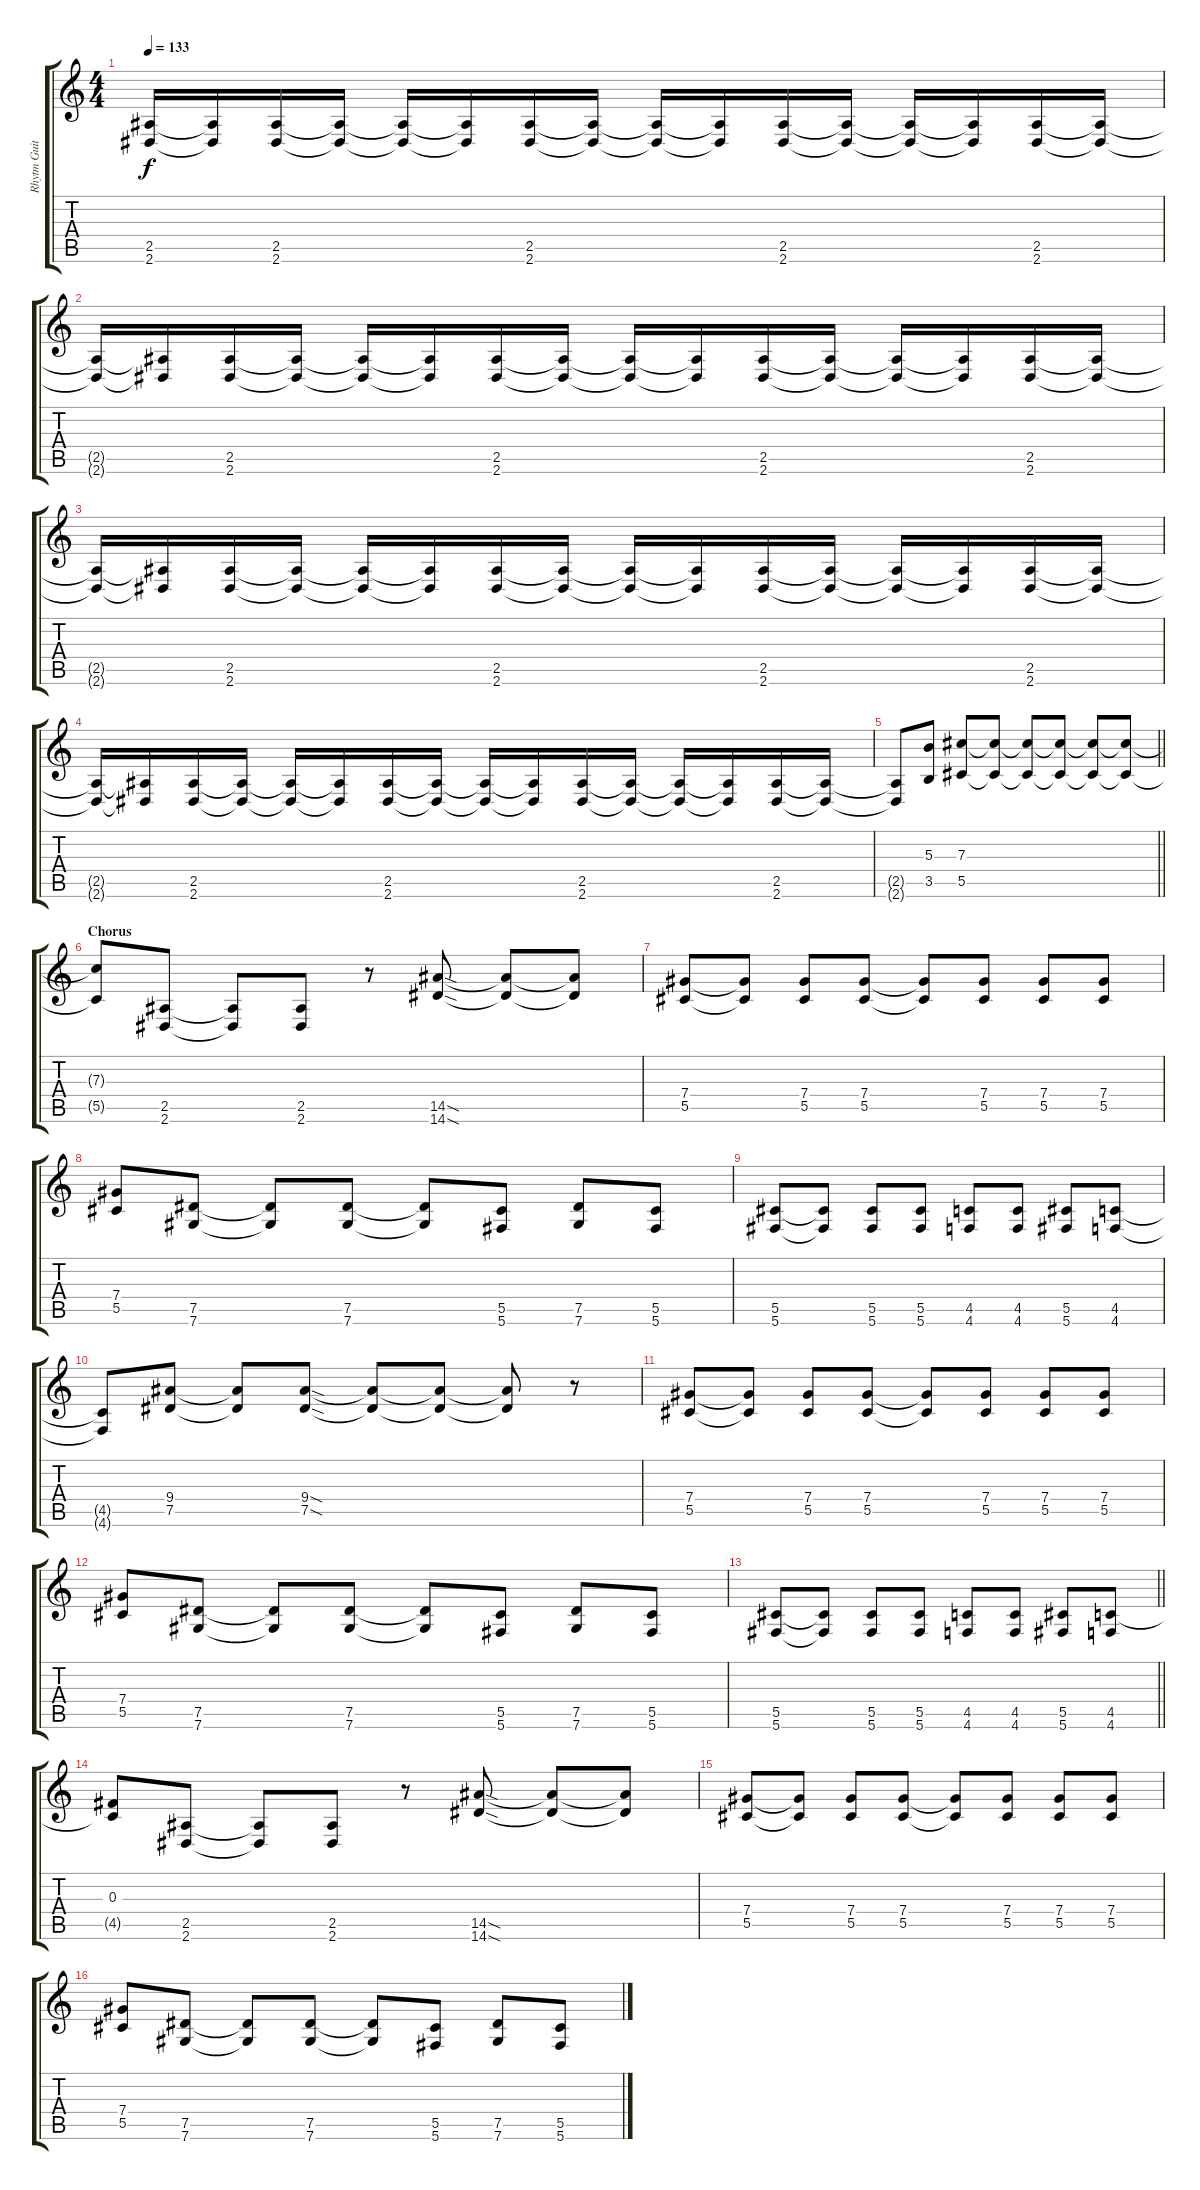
\track ("Rhytm Guitar [L]" "Rhytm Guit") {instrument distortionguitar}
\staff {score tabs}
\tuning (Eb4 Bb3 Gb3 Db3 Ab2 Db2) {hide}
\ts (4 4)
\tempo 133
\clef g2
\ks c
(2.5{t} 2.6{t}).16{dy f} (2.5{t} 2.6{t}).16 (2.5 2.6).16 (2.5{t} 2.6{t}).16 (2.5{t} 2.6{t}).16 (2.5{t} 2.6{t}).16 (2.5 2.6).16 (2.5{t} 2.6{t}).16 (2.5{t} 2.6{t}).16 (2.5{t} 2.6{t}).16 (2.5 2.6).16 (2.5{t} 2.6{t}).16 (2.5{t} 2.6{t}).16 (2.5{t} 2.6{t}).16 (2.5 2.6).16 (2.5{t} 2.6{t}).16 |
(2.5{t} 2.6{t}).16 (2.5{t} 2.6{t}).16 (2.5 2.6).16 (2.5{t} 2.6{t}).16 (2.5{t} 2.6{t}).16 (2.5{t} 2.6{t}).16 (2.5 2.6).16 (2.5{t} 2.6{t}).16 (2.5{t} 2.6{t}).16 (2.5{t} 2.6{t}).16 (2.5 2.6).16 (2.5{t} 2.6{t}).16 (2.5{t} 2.6{t}).16 (2.5{t} 2.6{t}).16 (2.5 2.6).16 (2.5{t} 2.6{t}).16 |
(2.5{t} 2.6{t}).16 (2.5{t} 2.6{t}).16 (2.5 2.6).16 (2.5{t} 2.6{t}).16 (2.5{t} 2.6{t}).16 (2.5{t} 2.6{t}).16 (2.5 2.6).16 (2.5{t} 2.6{t}).16 (2.5{t} 2.6{t}).16 (2.5{t} 2.6{t}).16 (2.5 2.6).16 (2.5{t} 2.6{t}).16 (2.5{t} 2.6{t}).16 (2.5{t} 2.6{t}).16 (2.5 2.6).16 (2.5{t} 2.6{t}).16 |
(2.5{t} 2.6{t}).16 (2.5{t} 2.6{t}).16 (2.5 2.6).16 (2.5{t} 2.6{t}).16 (2.5{t} 2.6{t}).16 (2.5{t} 2.6{t}).16 (2.5 2.6).16 (2.5{t} 2.6{t}).16 (2.5{t} 2.6{t}).16 (2.5{t} 2.6{t}).16 (2.5 2.6).16 (2.5{t} 2.6{t}).16 (2.5{t} 2.6{t}).16 (2.5{t} 2.6{t}).16 (2.5 2.6).16 (2.5{t} 2.6{t}).16 |
\barLineRight lightlight
(2.5{t} 2.6{t}).8 (5.3 3.5).8 (7.3 5.5).8 (7.3{t} 5.5{t}).8 (7.3{t} 5.5{t}).8 (7.3{t} 5.5{t}).8 (7.3{t} 5.5{t}).8 (7.3{t} 5.5{t}).8 |
\section ("" "Chorus")
(7.3{t} 5.5{t}).8 (2.5 2.6).8 (2.5{t} 2.6{t}).8 (2.5 2.6).8 r.8 (14.5{sod} 14.6{sod}).8 (14.5{t} 14.6{t}).8 (14.5{t} 14.6{t}).8 |
(7.4 5.5).8 (7.4{t} 5.5{t}).8 (7.4 5.5).8 (7.4 5.5).8 (7.4{t} 5.5{t}).8 (7.4 5.5).8 (7.4 5.5).8 (7.4 5.5).8 |
(7.4 5.5).8 (7.5 7.6).8 (7.5{t} 7.6{t}).8 (7.5 7.6).8 (7.5{t} 7.6{t}).8 (5.5 5.6).8 (7.5 7.6).8 (5.5 5.6).8 |
(5.5 5.6).8 (5.5{t} 5.6{t}).8 (5.5 5.6).8 (5.5 5.6).8 (4.5 4.6).8 (4.5 4.6).8 (5.5 5.6).8 (4.5 4.6).8 |
(4.5{t} 4.6{t}).8 (9.4 7.5).8 (9.4{t} 7.5{t}).8 (9.4{sod} 7.5{sod}).8 (9.4{t} 7.5{t}).8 (9.4{t} 7.5{t}).8 (9.4{t} 7.5{t}).8 r.8 |
(7.4 5.5).8 (7.4{t} 5.5{t}).8 (7.4 5.5).8 (7.4 5.5).8 (7.4{t} 5.5{t}).8 (7.4 5.5).8 (7.4 5.5).8 (7.4 5.5).8 |
(7.4 5.5).8 (7.5 7.6).8 (7.5{t} 7.6{t}).8 (7.5 7.6).8 (7.5{t} 7.6{t}).8 (5.5 5.6).8 (7.5 7.6).8 (5.5 5.6).8 |
\barLineRight lightlight
(5.5 5.6).8 (5.5{t} 5.6{t}).8 (5.5 5.6).8 (5.5 5.6).8 (4.5 4.6).8 (4.5 4.6).8 (5.5 5.6).8 (4.5 4.6).8 |
(0.3 4.5{t}).8 (2.5 2.6).8 (2.5{t} 2.6{t}).8 (2.5 2.6).8 r.8 (14.5{sod} 14.6{sod}).8 (14.5{t} 14.6{t}).8 (14.5{t} 14.6{t}).8 |
(7.4 5.5).8 (7.4{t} 5.5{t}).8 (7.4 5.5).8 (7.4 5.5).8 (7.4{t} 5.5{t}).8 (7.4 5.5).8 (7.4 5.5).8 (7.4 5.5).8 |
(7.4 5.5).8 (7.5 7.6).8 (7.5{t} 7.6{t}).8 (7.5 7.6).8 (7.5{t} 7.6{t}).8 (5.5 5.6).8 (7.5 7.6).8 (5.5 5.6).8
